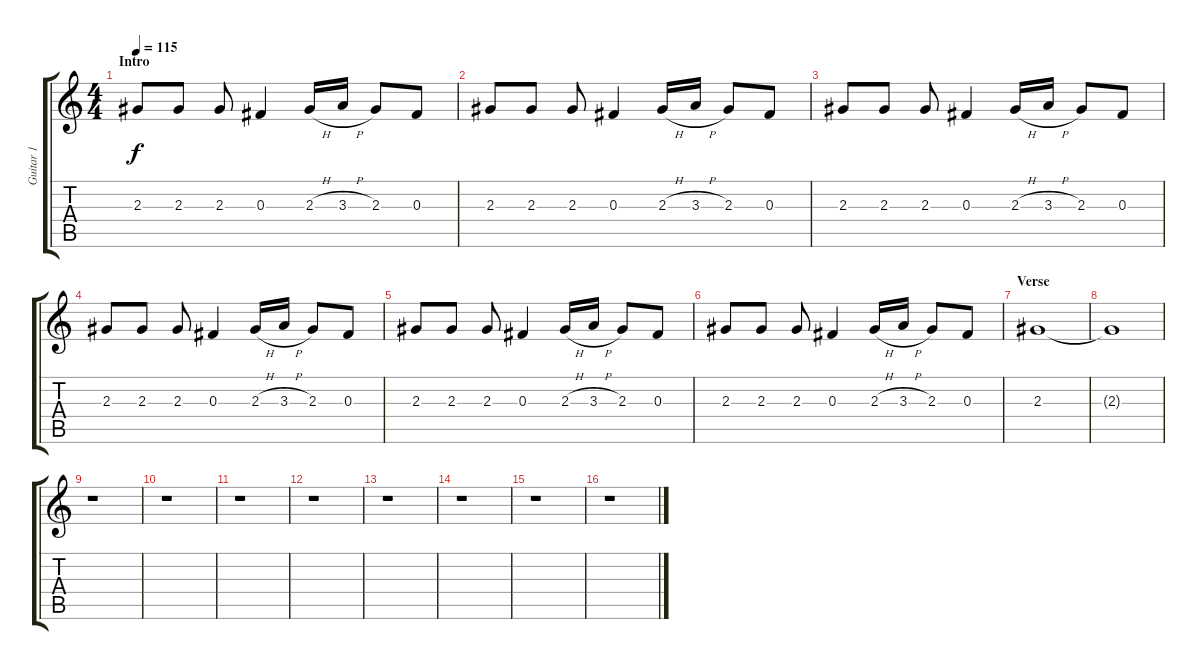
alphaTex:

\track ("Guitar 1" "Guitar 1") {instrument overdrivenguitar}
\staff {score tabs}
\tuning (Eb4 Bb3 Gb3 Db3 Ab2 Eb2) {hide}
\ts (4 4)
\section ("" "Intro")
\tempo 115
\clef g2
\ks c
2.3.8{dy f instrument overdrivenguitar} 2.3.8 2.3.8 0.3.4 2.3{h}.16 3.3{h}.16 2.3.8 0.3.8 |
2.3.8 2.3.8 2.3.8 0.3.4 2.3{h}.16 3.3{h}.16 2.3.8 0.3.8 |
2.3.8 2.3.8 2.3.8 0.3.4 2.3{h}.16 3.3{h}.16 2.3.8 0.3.8 |
2.3.8 2.3.8 2.3.8 0.3.4 2.3{h}.16 3.3{h}.16 2.3.8 0.3.8 |
2.3.8 2.3.8 2.3.8 0.3.4 2.3{h}.16 3.3{h}.16 2.3.8 0.3.8 |
2.3.8 2.3.8 2.3.8 0.3.4 2.3{h}.16 3.3{h}.16 2.3.8 0.3.8 |
\section ("" "Verse")
2.3.1{volume 4} |
2.3{t}.1 |
r.1 |
r.1 |
r.1 |
r.1 |
r.1 |
r.1 |
r.1 |
r.1
